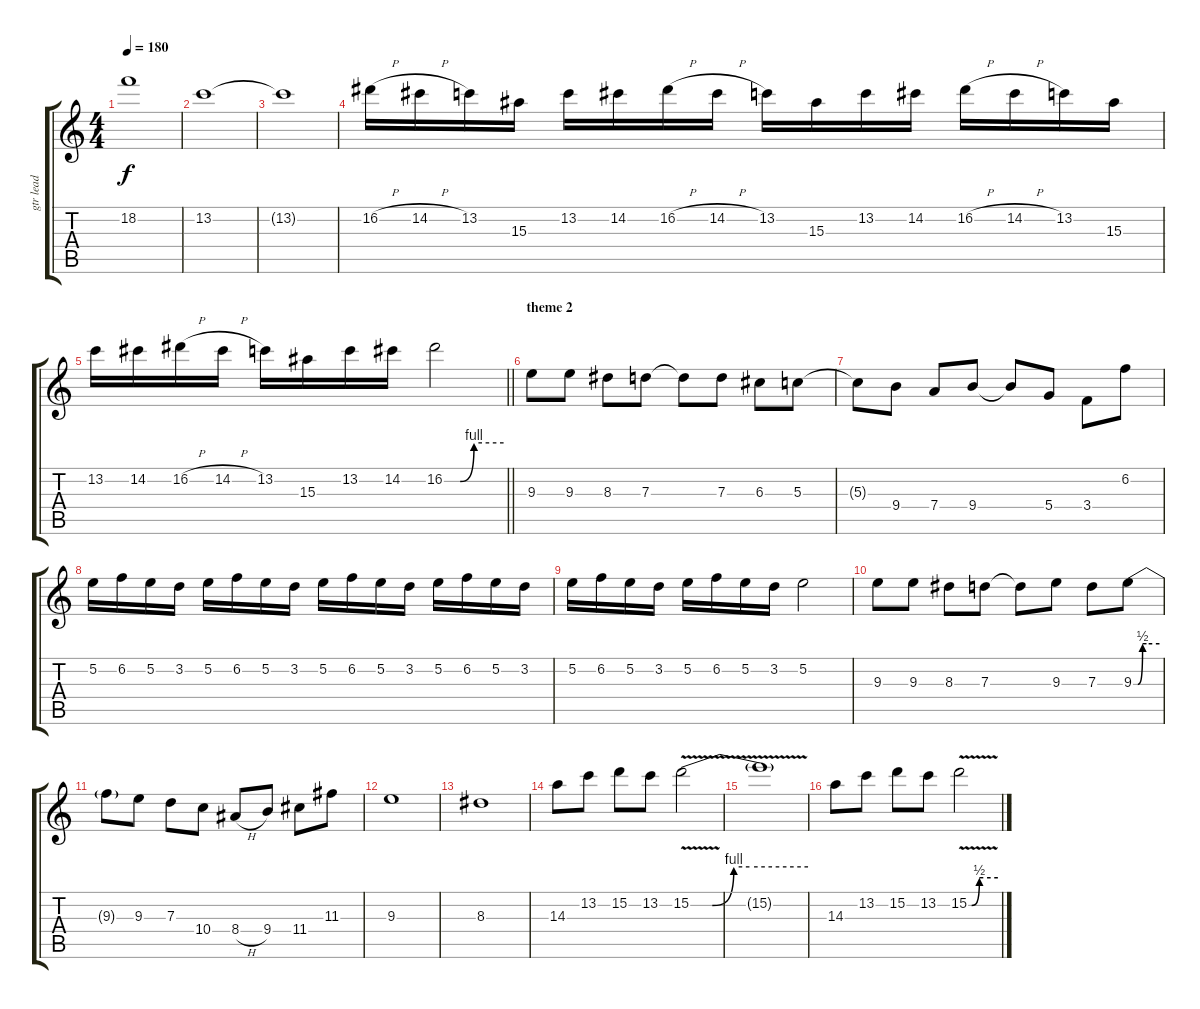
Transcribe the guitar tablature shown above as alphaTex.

\track ("gtr lead" "gtr lead") {instrument distortionguitar}
\staff {score tabs}
\tuning (E4 B3 G3 D3 A2 E2) {hide}
\ts (4 4)
\tempo 180
\clef g2
\ks c
18.2{t}.1{dy f} |
13.2.1 |
13.2{t}.1 |
16.2{h}.16 14.2{h}.16 13.2.16 15.3.16 13.2.16 14.2.16 16.2{h}.16 14.2{h}.16 13.2.16 15.3.16 13.2.16 14.2.16 16.2{h}.16 14.2{h}.16 13.2.16 15.3.16 |
\barLineRight lightlight
13.2.16 14.2.16 16.2{h}.16 14.2{h}.16 13.2.16 15.3.16 13.2.16 14.2.16 16.2{be (custom 0 0 16 0 30 4 60 4)}.2 |
\section ("" "theme 2")
9.3.8 9.3.8 8.3.8 7.3.8 7.3{t}.8 7.3.8 6.3.8 5.3.8 |
5.3{t}.8 9.4.8 7.4.8 9.4.8 9.4{t}.8 5.4.8 3.4.8 6.2.8 |
5.2.16 6.2.16 5.2.16 3.2.16 5.2.16 6.2.16 5.2.16 3.2.16 5.2.16 6.2.16 5.2.16 3.2.16 5.2.16 6.2.16 5.2.16 3.2.16 |
5.2.16 6.2.16 5.2.16 3.2.16 5.2.16 6.2.16 5.2.16 3.2.16 5.2.2 |
9.3.8 9.3.8 8.3.8 7.3.8 7.3{t}.8 9.3.8 7.3.8 9.3{be (custom 0 0 10 0 21 2 30 2 60 2)}.8 |
9.3{t}.8 9.3.8 7.3.8 10.4.8 8.4{h}.8 9.4.8 11.4.8 11.3.8 |
9.3.1 |
8.3.1 |
14.3.8 13.2.8 15.2.8 13.2.8 15.2{be (custom 0 0 11 0 22 4 30 4 60 4) v}.2 |
15.2{t}.1 |
14.3.8 13.2.8 15.2.8 13.2.8 15.2{be (custom 0 0 6 0 22 2 30 2 60 2) v}.2
